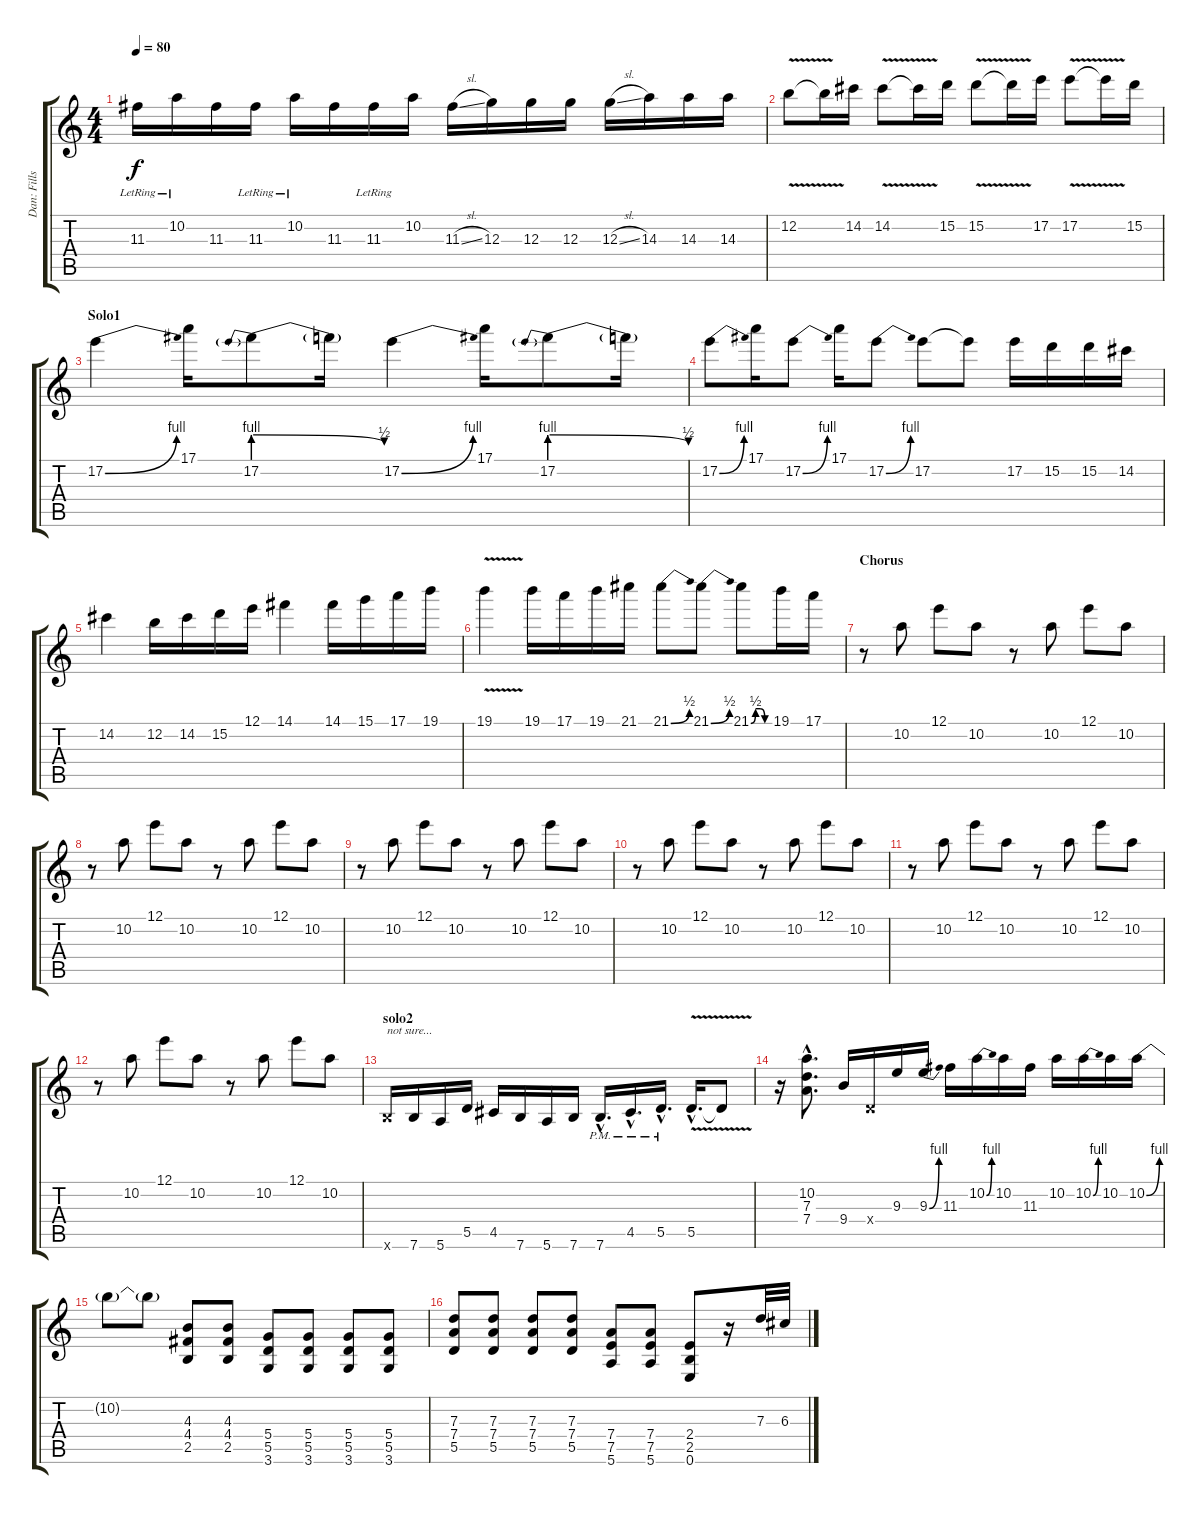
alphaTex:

\track ("Dan: Fills, Solo, Rythm" "Dan: Fills") {instrument overdrivenguitar}
\staff {score tabs}
\tuning (E4 B3 G3 D3 A2 E2) {hide}
\ts (4 4)
\tempo 80
\clef g2
\ks c
11.3{lr}.16{dy f} 10.2{lr}.16 11.3.16 11.3{lr}.16 10.2{lr}.16 11.3.16 11.3{lr}.16 10.2.16 11.3{sl}.16 12.3.16 12.3.16 12.3.16 12.3{sl}.16 14.3.16 14.3.16 14.3.16 |
12.2{v}.8 12.2{t}.16 14.2.16 14.2{v}.8 14.2{t}.16 15.2.16 15.2{v}.8 15.2{t}.16 17.2.16 17.2{v}.8 17.2{t}.16 15.2.16 |
\section ("" "Solo1")
17.2{be (bend 0 0 60 4)}.4{volume 13 balance 16 instrument overdrivenguitar} 17.1.16 17.2{be (prebendrelease 0 4 60 2)}.8 17.2{t}.16 17.2{be (bend 0 0 60 4)}.4 17.1.16 17.2{be (prebendrelease 0 4 60 2)}.8 17.2{t}.16 |
17.2{be (bend 0 0 60 4)}.8 17.1.16 17.2{be (bend 0 0 60 4)}.8 17.1.16 17.2{be (bend 0 0 60 4)}.8 17.2.8 17.2{t}.8 17.2.16 15.2.16 15.2.16 14.2.16 |
14.2.4 12.2.16{volume 13 balance 16 instrument distortionguitar} 14.2.16 15.2.16 12.1.16 14.1.4 14.1.16 15.1.16 17.1.16 19.1.16 |
19.1{v}.4 19.1.16 17.1.16 19.1.16 21.1.16 21.1{be (bend 0 0 60 2)}.8 21.1{be (bend 0 0 60 2)}.8 21.1{be (custom 0 0 15 2 30 2 45 0 60 0)}.8 19.1.16 17.1.16 |
\section ("" "Chorus")
r.8{volume 10 balance 8 instrument distortionguitar} 10.2.8 12.1.8 10.2.8 r.8 10.2.8 12.1.8 10.2.8 |
r.8{volume 10 balance 8 instrument distortionguitar} 10.2.8 12.1.8 10.2.8 r.8 10.2.8 12.1.8 10.2.8 |
r.8{volume 10 balance 8 instrument distortionguitar} 10.2.8 12.1.8 10.2.8 r.8 10.2.8 12.1.8 10.2.8 |
r.8{volume 10 balance 8 instrument distortionguitar} 10.2.8 12.1.8 10.2.8 r.8 10.2.8 12.1.8 10.2.8 |
r.8{volume 10 balance 8 instrument distortionguitar} 10.2.8 12.1.8 10.2.8 r.8 10.2.8 12.1.8 10.2.8 |
r.8{volume 10 balance 8 instrument distortionguitar} 10.2.8 12.1.8 10.2.8 r.8 10.2.8 12.1.8 10.2.8 |
\section ("" "solo2")
7.6{x}.16{txt "not sure..." volume 13 balance 8 instrument overdrivenguitar} 7.6.16 5.6.16 5.5.16 4.5.16 7.6.16 5.6.16 7.6.16 7.6{hac pm}.16{d} 4.5{hac pm}.16{d} 5.5{hac pm}.16{d} 5.5{v hac}.16{d} 5.5{t}.8 |
r.16 (10.2{hac} 7.3{hac} 7.4{hac}).8{d} 9.4.16 0.4{x}.16 9.3.16 9.3{be (bend 0 0 60 4)}.16 11.3.16 10.2{be (bend 0 0 60 4)}.16 10.2.16 11.3.16{volume 13 balance 0 instrument overdrivenguitar} 10.2.16 10.2{be (bend 0 0 60 4)}.16 10.2.16 10.2{be (bend 0 0 60 4)}.16 |
10.2{t}.8 10.2{t}.8 (4.3 4.4 2.5).8{volume 8 balance 8 instrument distortionguitar} (4.3 4.4 2.5).8 (5.4 5.5 3.6).8 (5.4 5.5 3.6).8 (5.4 5.5 3.6).8 (5.4 5.5 3.6).8 |
(7.3 7.4 5.5).8 (7.3 7.4 5.5).8 (7.3 7.4 5.5).8 (7.3 7.4 5.5).8 (7.4 7.5 5.6).8 (7.4 7.5 5.6).8 (2.4 2.5 0.6).8 r.16 7.3.32{volume 13 balance 0 instrument overdrivenguitar} 6.3.32
